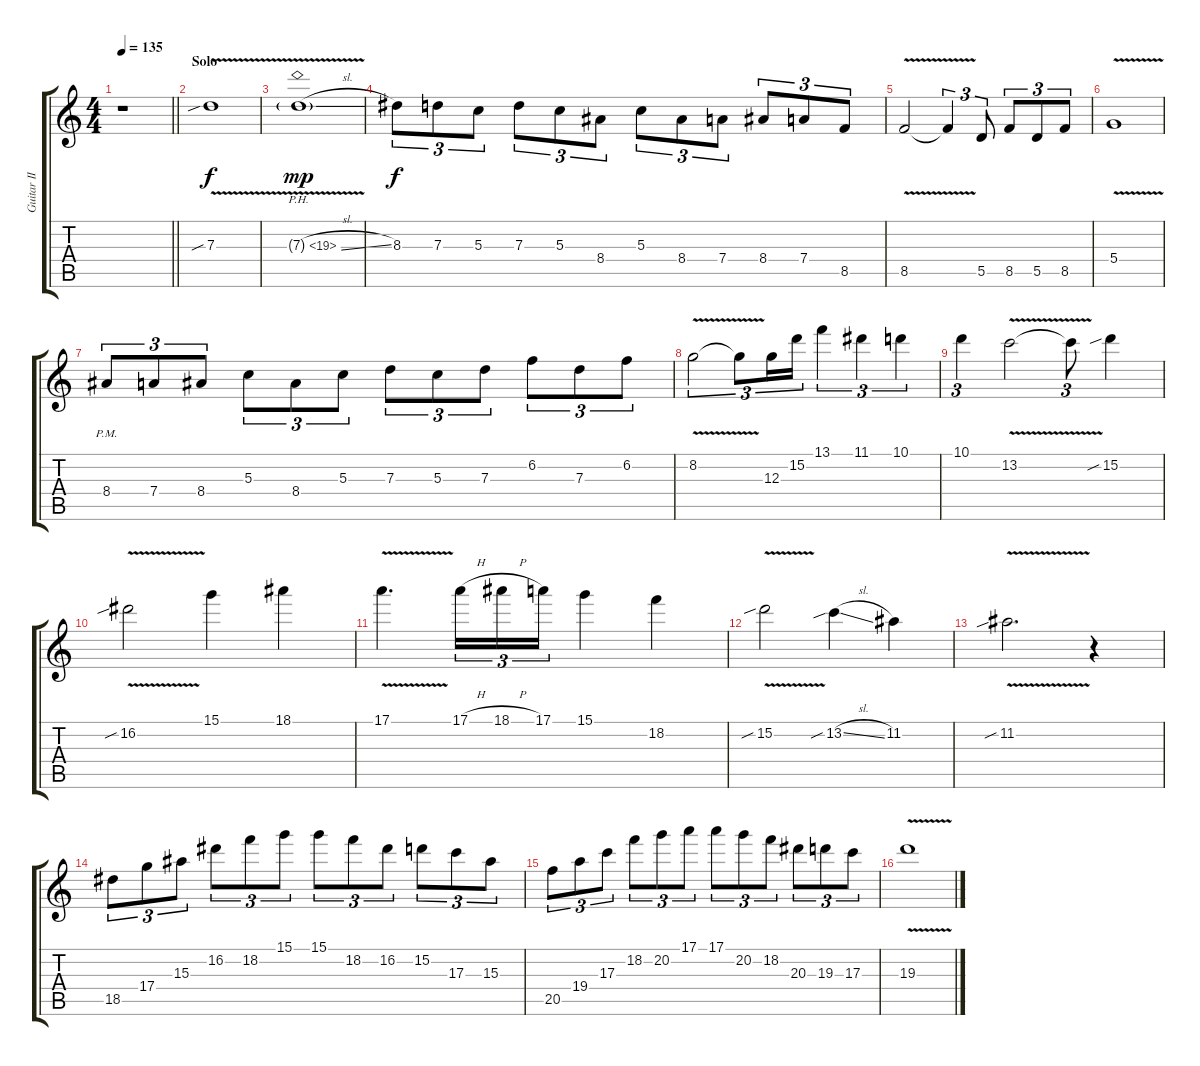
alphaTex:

\track ("Guitar II" "Guitar II") {instrument overdrivenguitar}
\staff {score tabs}
\tuning (E4 B3 G3 D3 A2 E2) {hide}
\ts (4 4)
\tempo 135
\clef g2
\barLineRight lightlight
\ks c
r.1{dy f} |
\section ("" "Solo")
7.3{v sib}.1 |
7.3{ph 12 v sl g}.1{dy mp} |
8.3.8{tu (3 2) dy f} 7.3.8{tu (3 2)} 5.3.8{tu (3 2)} 7.3.8{tu (3 2)} 5.3.8{tu (3 2)} 8.4.8{tu (3 2)} 5.3.8{tu (3 2)} 8.4.8{tu (3 2)} 7.4.8{tu (3 2)} 8.4.8{tu (3 2)} 7.4.8{tu (3 2)} 8.5.8{tu (3 2)} |
8.5{v}.2 8.5{t}.4{tu (3 2)} 5.5.8{tu (3 2)} 8.5.8{tu (3 2)} 5.5.8{tu (3 2)} 8.5.8{tu (3 2)} |
5.4{v}.1 |
8.4{pm}.8{tu (3 2)} 7.4.8{tu (3 2)} 8.4.8{tu (3 2)} 5.3.8{tu (3 2)} 8.4.8{tu (3 2)} 5.3.8{tu (3 2)} 7.3.8{tu (3 2)} 5.3.8{tu (3 2)} 7.3.8{tu (3 2)} 6.2.8{tu (3 2)} 7.3.8{tu (3 2)} 6.2.8{tu (3 2)} |
8.2{v}.2{tu (3 2)} 8.2{t}.8{tu (3 2)} 12.3.16{tu (3 2)} 15.2.16{tu (3 2)} 13.1.4{tu (3 2)} 11.1.4{tu (3 2)} 10.1.4{tu (3 2)} |
10.1.4{tu (3 2)} 13.2{v}.2 13.2{t}.8{tu (3 2)} 15.2{sib}.4 |
16.2{v sib}.2 15.1.4 18.1.4 |
17.1{v}.4{d} 17.1{h}.16{tu (3 2)} 18.1{h}.16{tu (3 2)} 17.1.16{tu (3 2)} 15.1.4 18.2.4 |
15.2{v sib}.2 13.2{sib sl}.4 11.2.4 |
11.2{v sib}.2{d} r.4 |
18.5.8{tu (3 2)} 17.4.8{tu (3 2)} 15.3.8{tu (3 2)} 16.2.8{tu (3 2)} 18.2.8{tu (3 2)} 15.1.8{tu (3 2)} 15.1.8{tu (3 2)} 18.2.8{tu (3 2)} 16.2.8{tu (3 2)} 15.2.8{tu (3 2)} 17.3.8{tu (3 2)} 15.3.8{tu (3 2)} |
20.5.8{tu (3 2)} 19.4.8{tu (3 2)} 17.3.8{tu (3 2)} 18.2.8{tu (3 2)} 20.2.8{tu (3 2)} 17.1.8{tu (3 2)} 17.1.8{tu (3 2)} 20.2.8{tu (3 2)} 18.2.8{tu (3 2)} 20.3.8{tu (3 2)} 19.3.8{tu (3 2)} 17.3.8{tu (3 2)} |
19.3{v}.1
